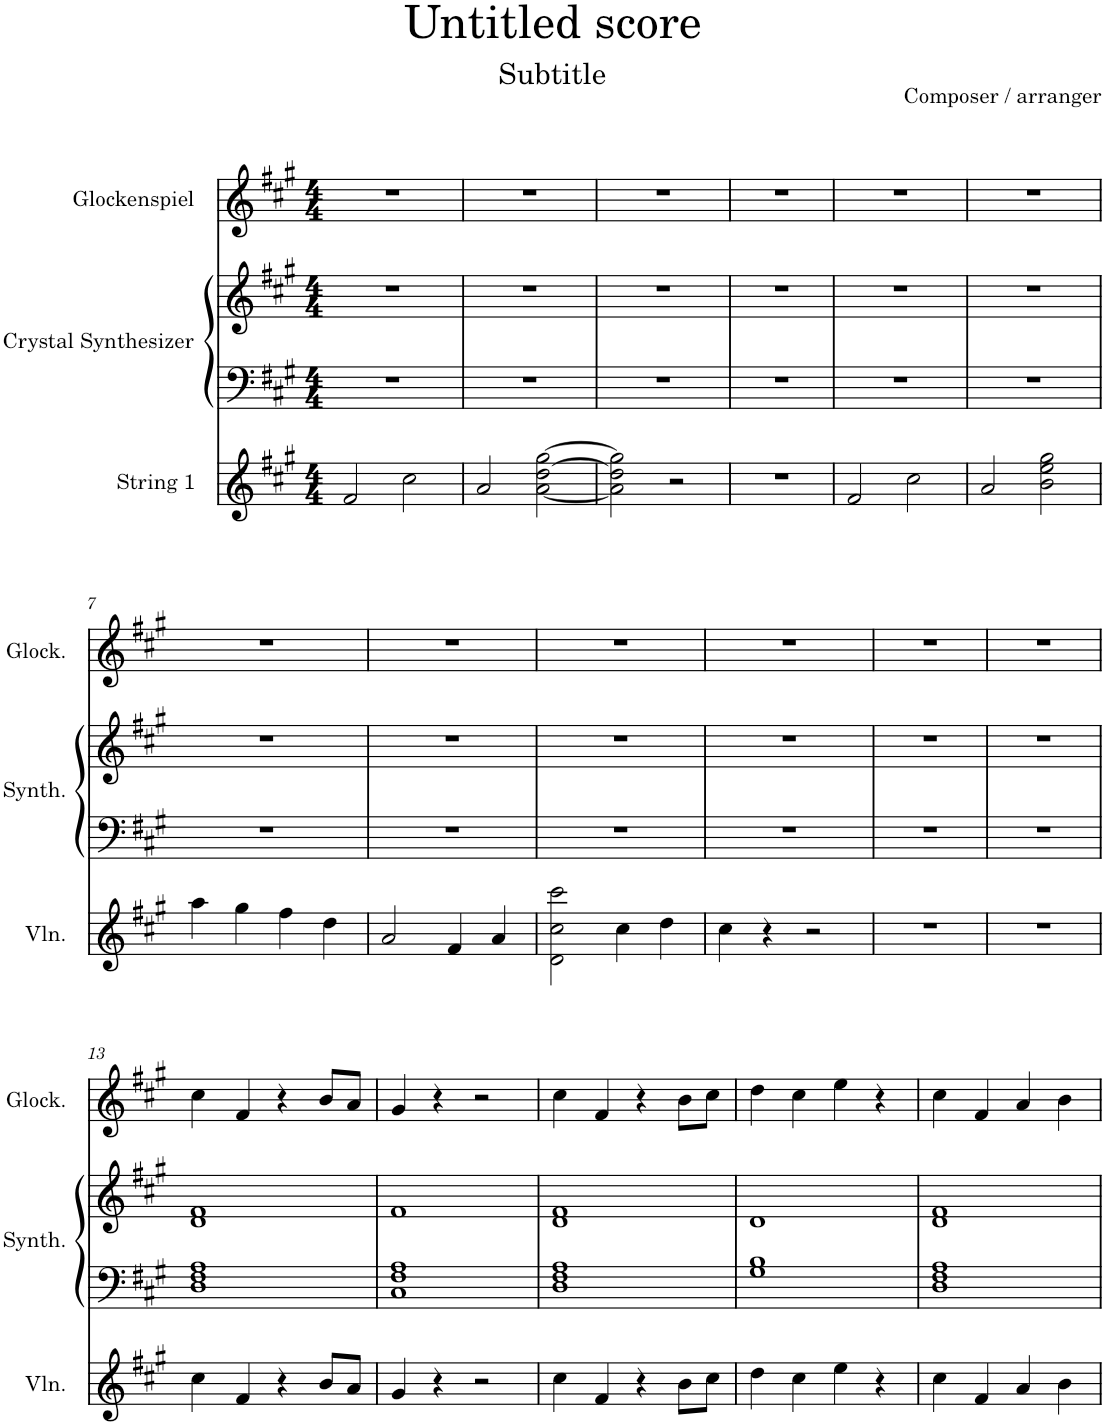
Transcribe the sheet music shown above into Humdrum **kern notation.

**kern	**kern	**kern	**kern
*part3	*part2	*part2	*part1
*staff4	*staff3	*staff2	*staff1
*I"String 1	*I"Crystal Synthesizer	*	*I"Glockenspiel
*	*I'Synth.	*	*I'Glock.
*clefG2	*clefF4	*clefG2	*clefG2
*Trd7c12	*	*	*Trd-14c-24
*k[f#c#g#]	*k[f#c#g#]	*k[f#c#g#]	*k[f#c#g#]
*M4/4	*M4/4	*M4/4	*M4/4
=1	=1	=1	=1
2f#/	1r	1r	1r
2cc#\	.	.	.
=2	=2	=2	=2
2a/	1r	1r	1r
[2a\ [2dd\ [2gg#\	.	.	.
=3	=3	=3	=3
2a\] 2dd\] 2gg#\]	1r	1r	1r
2r	.	.	.
=4	=4	=4	=4
1r	1r	1r	1r
=5	=5	=5	=5
2f#/	1r	1r	1r
2cc#\	.	.	.
=6	=6	=6	=6
2a/	1r	1r	1r
2b\ 2ee\ 2gg#\	.	.	.
!!LO:LB:g=z
=7	=7	=7	=7
4aa\	1r	1r	1r
4gg#\	.	.	.
4ff#\	.	.	.
4dd\	.	.	.
=8	=8	=8	=8
2a/	1r	1r	1r
4f#/	.	.	.
4a/	.	.	.
=9	=9	=9	=9
2d\ 2cc#\ 2ccc#\	1r	1r	1r
4cc#\	.	.	.
4dd\	.	.	.
=10	=10	=10	=10
4cc#\	1r	1r	1r
4r	.	.	.
2r	.	.	.
=11	=11	=11	=11
1r	1r	1r	1r
=12	=12	=12	=12
1r	1r	1r	1r
!!LO:LB:g=z
=13	=13	=13	=13
4cc#\	1D 1F# 1A	1d 1f#	4cc#\
4f#/	.	.	4f#/
4r	.	.	4r
8b/L	.	.	8b/L
8a/J	.	.	8a/J
=14	=14	=14	=14
4g#/	1C# 1F# 1A	1f#	4g#/
4r	.	.	4r
2r	.	.	2r
=15	=15	=15	=15
4cc#\	1D 1F# 1A	1d 1f#	4cc#\
4f#/	.	.	4f#/
4r	.	.	4r
8b\L	.	.	8b\L
8cc#\J	.	.	8cc#\J
=16	=16	=16	=16
4dd\	1G# 1B	1d	4dd\
4cc#\	.	.	4cc#\
4ee\	.	.	4ee\
4r	.	.	4r
=17	=17	=17	=17
4cc#\	1D 1F# 1A	1d 1f#	4cc#\
4f#/	.	.	4f#/
4a/	.	.	4a/
4b\	.	.	4b\
=	=	=	=
*-	*-	*-	*-
